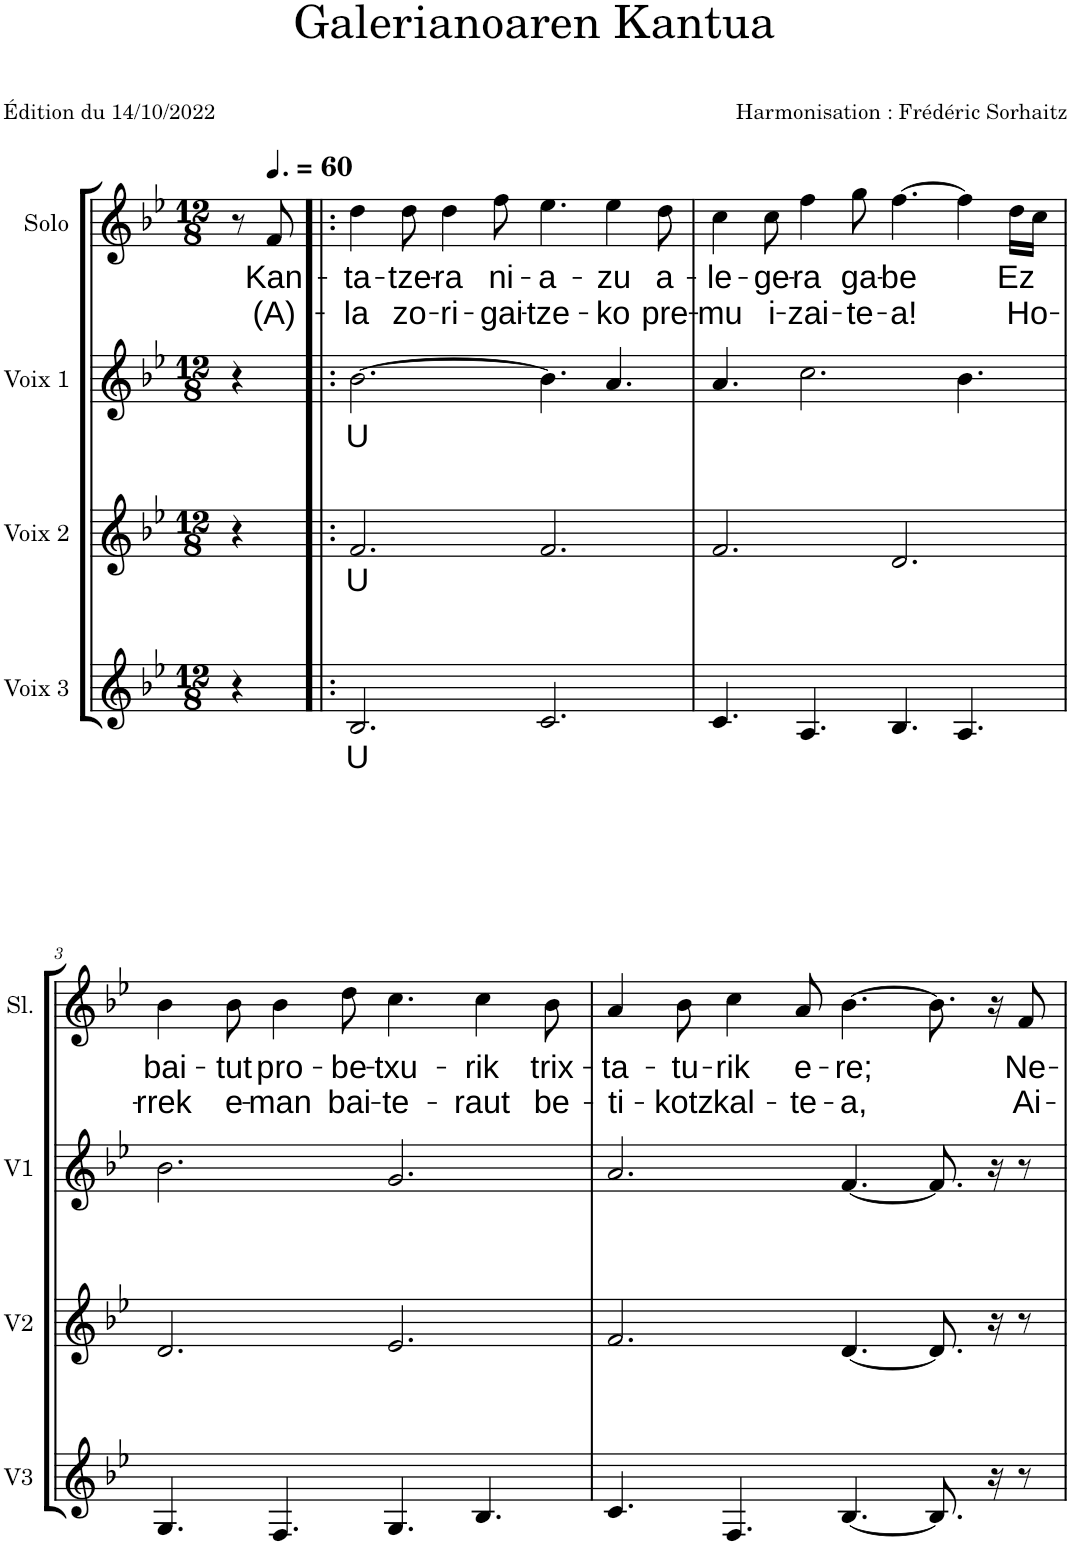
**kern	**text	**kern	**text	**kern	**text	**kern	**text	**text
*part4	*part4	*part3	*part3	*part2	*part2	*part1	*part1	*part1
*staff4	*staff4	*staff3	*staff3	*staff2	*staff2	*staff1	*staff1	*staff1
*I"Voix 3	*	*I"Voix 2	*	*I"Voix 1	*	*I"Solo	*	*
*I'V3	*	*I'V2	*	*I'V1	*	*I'Sl.	*	*
*clefG2	*	*clefG2	*	*clefG2	*	*clefG2	*	*
*k[b-e-]	*	*k[b-e-]	*	*k[b-e-]	*	*k[b-e-]	*	*
*M12/8	*	*M12/8	*	*M12/8	*	*M12/8	*	*
=	=	=	=	=	=	=	=	=
4r	.	4r	.	4r	.	8r	.	.
*	*	*	*	*	*	*MM90	*	*
!	!	!	!	!	!	!	!LO:LY:b	!LO:LY:b
.	.	.	.	.	.	8f/	Kan-	(A)-
=1!|:	=1!|:	=1!|:	=1!|:	=1!|:	=1!|:	=1!|:	=1!|:	=1!|:
!	!LO:LY:b	!	!LO:LY:b	!	!LO:LY:b	!	!LO:LY:b	!LO:LY:b
2.B-/	U	2.f/	U	[2.b-\	U	4dd\	-ta-	-la
!	!	!	!	!	!	!	!LO:LY:b	!LO:LY:b
.	.	.	.	.	.	8dd\	-tze-	zo-
!	!	!	!	!	!	!	!LO:LY:b	!LO:LY:b
.	.	.	.	.	.	4dd\	-ra	-ri-
!	!	!	!	!	!	!	!LO:LY:b	!LO:LY:b
.	.	.	.	.	.	8ff\	ni-	-gai-
!	!	!	!	!	!	!	!LO:LY:b	!LO:LY:b
2.c/	.	2.f/	.	4.b-\]	.	4.ee-\	-a-	-tze-
!	!	!	!	!	!	!	!LO:LY:b	!LO:LY:b
.	.	.	.	4.a/	.	4ee-\	-zu	-ko
!	!	!	!	!	!	!	!LO:LY:b	!LO:LY:b
.	.	.	.	.	.	8dd\	a-	pre-
=2	=2	=2	=2	=2	=2	=2	=2	=2
!	!	!	!	!	!	!	!LO:LY:b	!LO:LY:b
4.c/	.	2.f/	.	4.a/	.	4cc\	-le-	-mu
!	!	!	!	!	!	!	!LO:LY:b	!LO:LY:b
.	.	.	.	.	.	8cc\	-ge-	i-
!	!	!	!	!	!	!	!LO:LY:b	!LO:LY:b
4.A/	.	.	.	2.cc\	.	4ff\	-ra	-zai-
!	!	!	!	!	!	!	!LO:LY:b	!LO:LY:b
.	.	.	.	.	.	8gg\	ga-	-te-
!	!	!	!	!	!	!	!LO:LY:b	!LO:LY:b
4.B-/	.	2.d/	.	.	.	[4.ff\	-be	-a!
4.A/	.	.	.	4.b-\	.	4ff\]	.	.
!	!	!	!	!	!	!	!LO:LY:b	!LO:LY:b
.	.	.	.	.	.	16dd\LL	Ez	Ho-
.	.	.	.	.	.	16cc\JJ	.	.
!!LO:LB:g=z
=3	=3	=3	=3	=3	=3	=3	=3	=3
!	!	!	!	!	!	!	!LO:LY:b	!LO:LY:b
4.G/	.	2.d/	.	2.b-\	.	4b-\	bai-	-rrek
!	!	!	!	!	!	!	!LO:LY:b	!LO:LY:b
.	.	.	.	.	.	8b-\	-tut	e-
!	!	!	!	!	!	!	!LO:LY:b	!LO:LY:b
4.F/	.	.	.	.	.	4b-\	pro-	-man
!	!	!	!	!	!	!	!LO:LY:b	!LO:LY:b
.	.	.	.	.	.	8dd\	-be-	bai-
!	!	!	!	!	!	!	!LO:LY:b	!LO:LY:b
4.G/	.	2.e-/	.	2.g/	.	4.cc\	-txu-	-te-
!	!	!	!	!	!	!	!LO:LY:b	!LO:LY:b
4.B-/	.	.	.	.	.	4cc\	-rik	-raut
!	!	!	!	!	!	!	!LO:LY:b	!LO:LY:b
.	.	.	.	.	.	8b-\	trix-	be-
=4	=4	=4	=4	=4	=4	=4	=4	=4
!	!	!	!	!	!	!	!LO:LY:b	!LO:LY:b
4.c/	.	2.f/	.	2.a/	.	4a/	-ta-	-ti-
!	!	!	!	!	!	!	!LO:LY:b	!LO:LY:b
.	.	.	.	.	.	8b-\	-tu-	-kotz
!	!	!	!	!	!	!	!LO:LY:b	!LO:LY:b
4.F/	.	.	.	.	.	4cc\	-rik	kal-
!	!	!	!	!	!	!	!LO:LY:b	!LO:LY:b
.	.	.	.	.	.	8a/	e-	-te-
!	!	!	!	!	!	!	!LO:LY:b	!LO:LY:b
[4.B-/	.	[4.d/	.	[4.f/	.	[4.b-\	-re;	-a,
8.B-/]	.	8.d/]	.	8.f/]	.	8.b-\]	.	.
16r	.	16r	.	16r	.	16r	.	.
!	!	!	!	!	!	!	!LO:LY:b	!LO:LY:b
8r	.	8r	.	8r	.	8f/	Ne-	Ai-
=	=	=	=	=	=	=	=	=
*-	*-	*-	*-	*-	*-	*-	*-	*-
